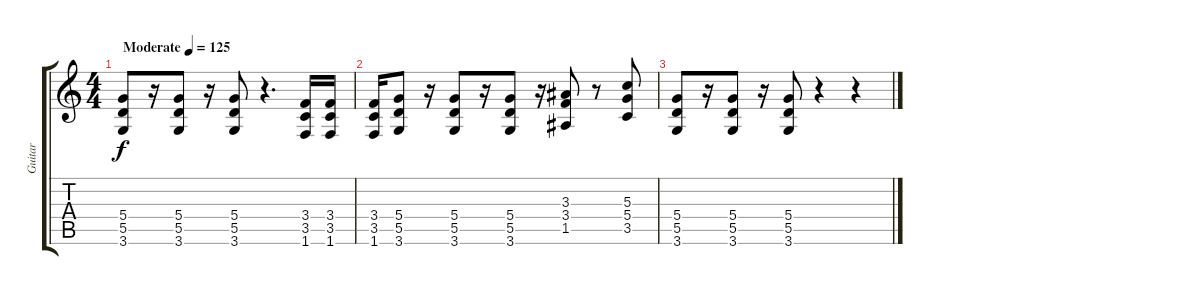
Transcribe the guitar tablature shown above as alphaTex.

\track ("Guitar" "Guitar") {instrument distortionguitar}
\staff {score tabs}
\tuning (E4 B3 G3 D3 A2 E2) {hide}
\ts (4 4)
\tempo (125 "Moderate")
\clef g2
\ks c
(5.4 5.5 3.6).8{dy f instrument distortionguitar} r.16 (5.4 5.5 3.6).8 r.16 (5.4 5.5 3.6).8 r.4{d} (3.4 3.5 1.6).16 (3.4 3.5 1.6).16 |
(3.4 3.5 1.6).16 (5.4 5.5 3.6).8 r.16 (5.4 5.5 3.6).8 r.16 (5.4 5.5 3.6).8 r.16 (3.3 3.4 1.5).8 r.8 (5.3 5.4 3.5).8 |
(5.4 5.5 3.6).8 r.16 (5.4 5.5 3.6).8 r.16 (5.4 5.5 3.6).8 r.4 r.4
